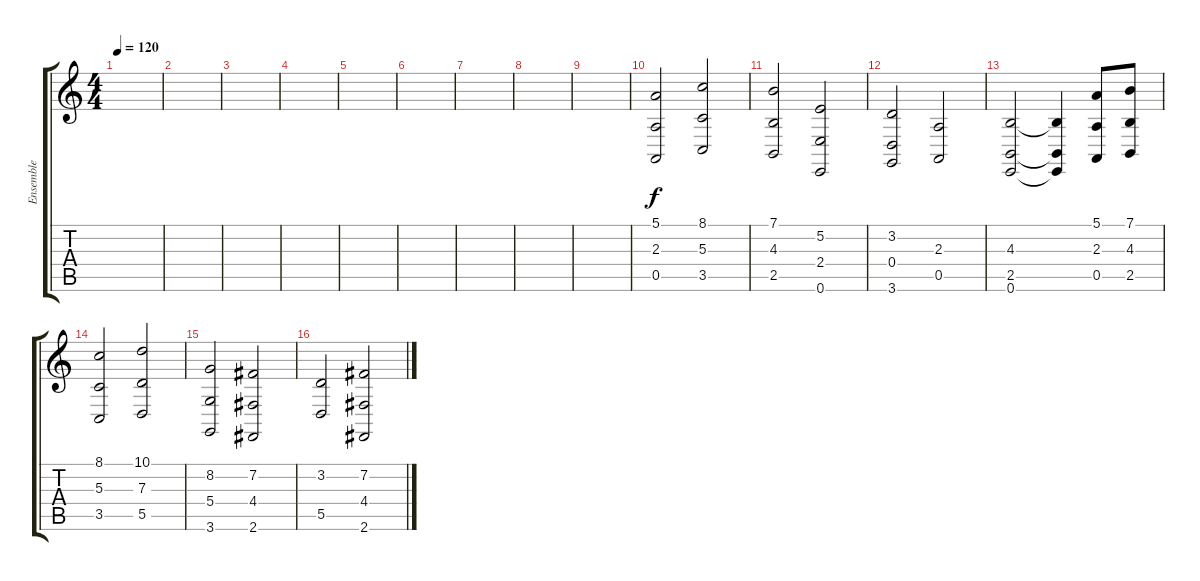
\track ("Ensemble" "Ensemble") {instrument stringensemble1}
\staff {score tabs}
\tuning (E4 B3 G3 D3 A2 E2) {hide}
\ts (4 4)
\tempo 120
\clef g2
\ks c
|
|
|
|
|
|
|
|
|
(5.1 2.3 0.5).2 (8.1 5.3 3.5).2 |
(7.1 4.3 2.5).2 (5.2 2.4 0.6).2 |
(3.2 0.4 3.6).2 (2.3 0.5).2 |
(4.3 2.5 0.6).2{volume 6} (4.3{t} 2.5{t} 0.6{t}).4 (5.1 2.3 0.5).8 (7.1 4.3 2.5).8 |
(8.1 5.3 3.5).2 (10.1 7.3 5.5).2 |
(8.2 5.4 3.6).2{volume 3} (7.2 4.4 2.6).2 |
(3.2 5.5).2{volume 1} (7.2 4.4 2.6).2
